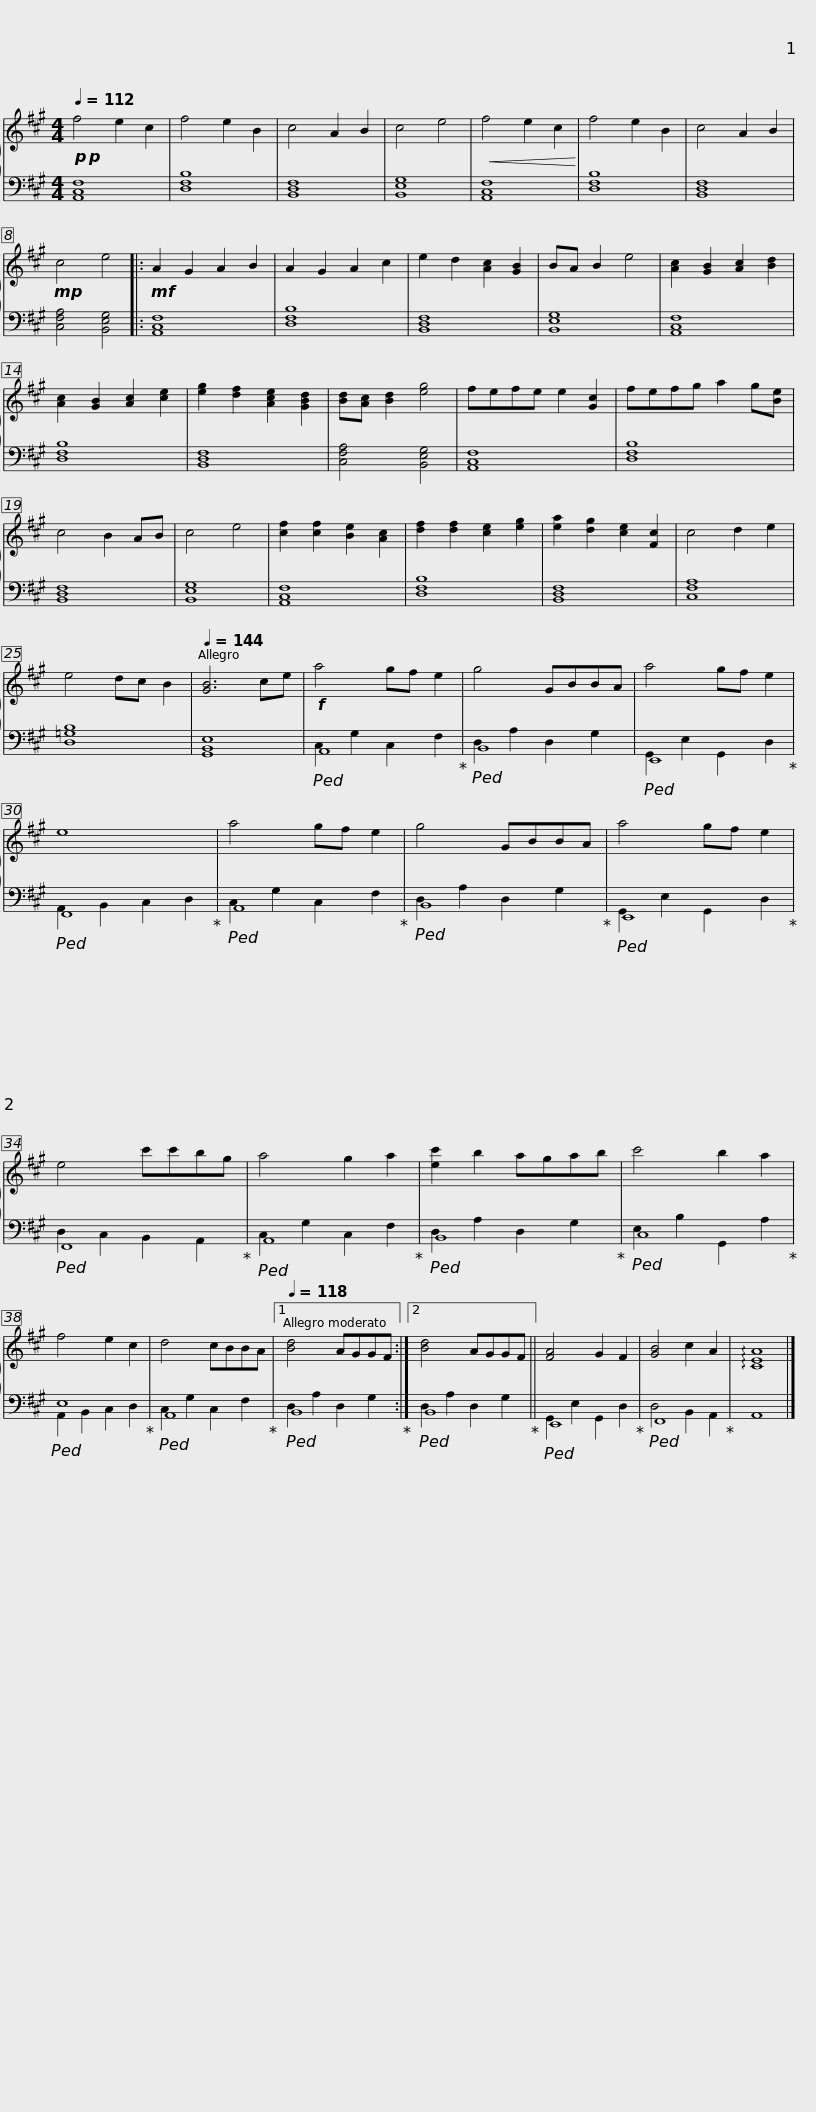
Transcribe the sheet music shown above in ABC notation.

X:1
%%score { 1 | ( 2 3 ) }
L:1/8
Q:1/4=112
M:4/4
I:linebreak $
K:A
V:1 treble
V:2 bass
V:3 bass
V:1
!p!!p! f4 e2 c2 | f4 e2 B2 | c4 A2 B2 | c4 e4 |$!<(! f4 e2 c2!<)! | %5
 f4 e2 B2 | c4 A2 B2 |!mp! c4 e4 |:$!mf! A2 G2 A2 B2 | A2 G2 A2 c2 | %10
 e2 d2 [Ac]2 [GB]2 | BA B2 e4 |$ [Ac]2 [GB]2 [Ac]2 [Bd]2 | [Ac]2 [GB]2 [Ac]2 [ce]2 | [eg]2 [df]2 [Ace]2 [GBd]2 | %15
 [Bd][Ac] [Bd]2 [eg]4 |$ fefe e2 [Gc]2 | fefg a2 g[Be] | c4 B2 AB | c4 e4 |$ %20
 [cf]2 [cf]2 [Be]2 [Ac]2 | [df]2 [df]2 [ce]2 [eg]2 | [ea]2 [dg]2 [ce]2 [Fc]2 | c4 d2 e2 |$ e4 dc B2 | %25
[Q:1/4=144] [GB]6 ce |!f! a4 gf e2 | g4 GBBA |$ a4 gf e2 | e8 | %30
 a4 gf e2 | g4 GBBA |$ a4 gf e2 | e4 c'c'bg | a4 g2 a2 | %35
 [ec']2 b2 agab |$ c'4 b2 a2 | f4 e2 c2 | d4 cBBA |1[Q:1/4=118] [Bd]4 AGGF :|2$ %40
 [Bd]4 AGGF || [FA]4 G2 F2 | [GB]4 c2 A2 | !arpeggio![CEA]8 |] %44
V:2
 [A,,C,F,]8 | [D,F,B,]8 | [B,,D,F,]8 | [B,,E,G,]8 |$ [A,,C,F,]8 | %5
 [D,F,B,]8 | [B,,D,F,]8 | [C,F,A,]4 [B,,E,G,]4 |:$ [A,,C,F,]8 | [D,F,B,]8 | %10
 [B,,D,F,]8 | [B,,E,G,]8 |$ [A,,C,F,]8 | [D,F,B,]8 | [B,,D,F,]8 | %15
 [C,F,A,]4 [B,,E,G,]4 |$ [A,,C,F,]8 | [D,F,B,]8 | [B,,D,F,]8 | [B,,E,G,]8 |$ %20
 [A,,C,F,]8 | [D,F,B,]8 | [B,,D,F,]8 | [C,F,A,]8 |$ [D,=G,B,]8 | %25
 [G,,B,,E,]8 |!ped! A,,8!ped-up! |!ped! B,,8 |$!ped! E,,8!ped-up! |!ped! F,,8!ped-up! | %30
!ped! A,,8!ped-up! |!ped! B,,8!ped-up! |$!ped! E,,8!ped-up! |!ped! F,,8!ped-up! |!ped! A,,8!ped-up! | %35
!ped! B,,8!ped-up! |$!ped! C,8!ped-up! |!ped! E,8!ped-up! |!ped! A,,8!ped-up! |1!ped! B,,8!ped-up! :|2$ %40
!ped! B,,8!ped-up! ||!ped! E,,8!ped-up! |!ped! F,,8!ped-up! | A,,8 |] %44
V:3
 x8 | x8 | x8 | x8 |$ x8 | %5
 x8 | x8 | x8 |:$ x8 | x8 | %10
 x8 | x8 |$ x8 | x8 | x8 | %15
 x8 |$ x8 | x8 | x8 | x8 |$ %20
 x8 | x8 | x8 | x8 |$ x8 | %25
 x8 | C,2 G,2 C,2 F,2 | D,2 A,2 D,2 G,2 |$ G,,2 E,2 G,,2 D,2 | A,,2 B,,2 C,2 D,2 | %30
 C,2 G,2 C,2 F,2 | D,2 A,2 D,2 G,2 |$ G,,2 E,2 G,,2 D,2 | D,2 C,2 B,,2 A,,2 | C,2 G,2 C,2 F,2 | %35
 D,2 A,2 D,2 G,2 |$ E,2 B,2 G,,2 A,2 | A,,2 B,,2 C,2 D,2 | C,2 G,2 C,2 F,2 |1 D,2 A,2 D,2 G,2 :|2$ %40
 D,2 A,2 D,2 G,2 || G,,2 E,2 G,,2 D,2 | D,4 B,,2 A,,2 | x8 |] %44
